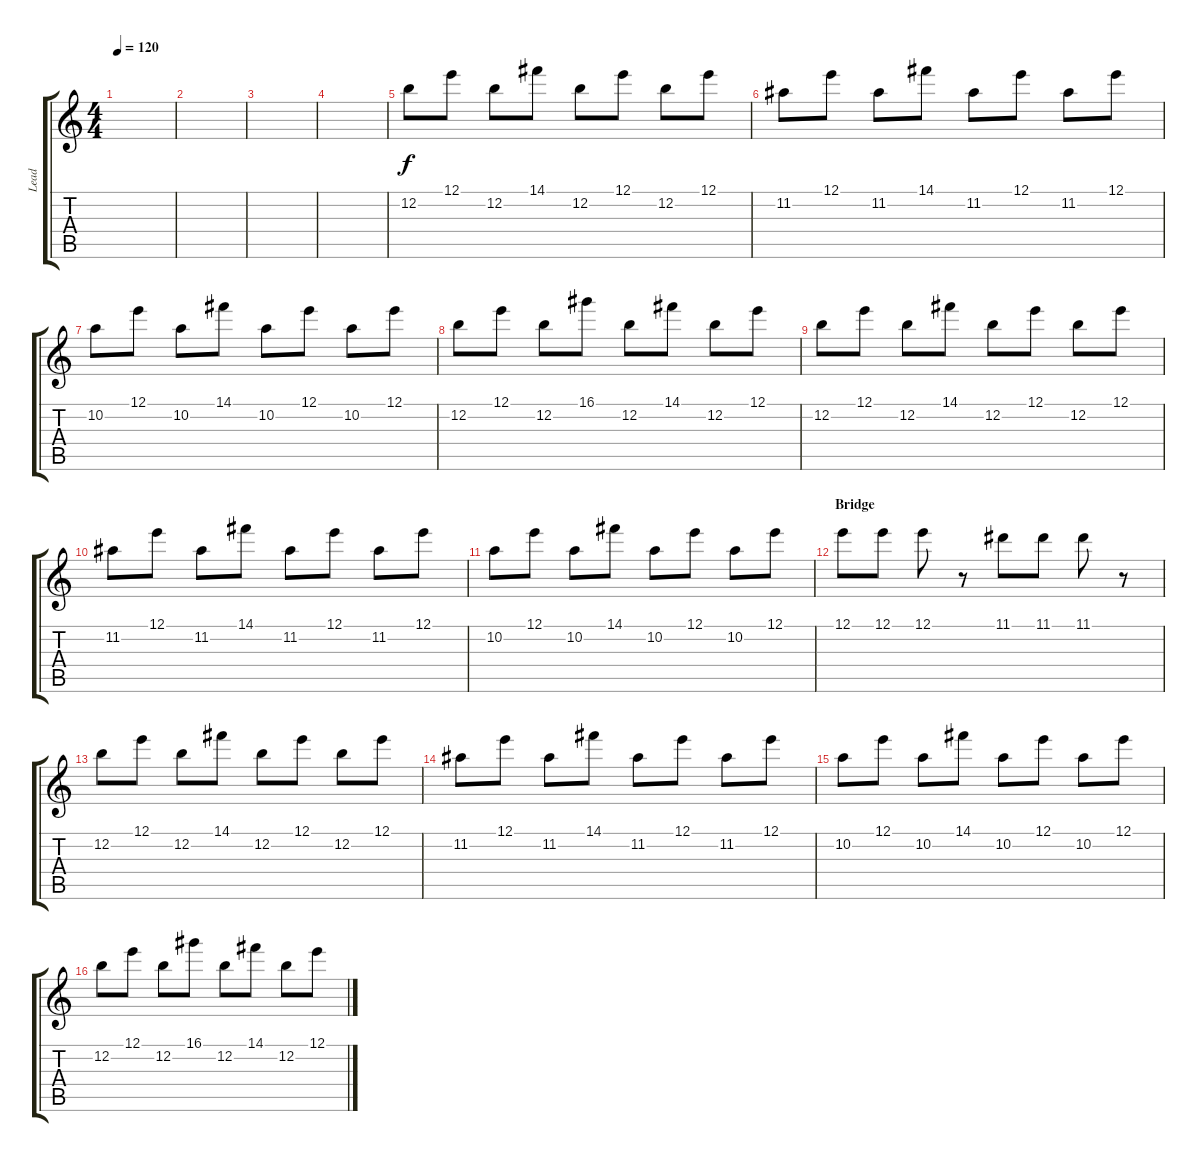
\track ("Lead" "Lead") {instrument distortionguitar}
\staff {score tabs}
\tuning (E4 B3 G3 D3 A2 E2) {hide}
\ts (4 4)
\tempo 120
\clef g2
\ks c
|
|
|
|
12.2.8 12.1.8 12.2.8 14.1.8 12.2.8 12.1.8 12.2.8 12.1.8 |
11.2.8 12.1.8 11.2.8 14.1.8 11.2.8 12.1.8 11.2.8 12.1.8 |
10.2.8 12.1.8 10.2.8 14.1.8 10.2.8 12.1.8 10.2.8 12.1.8 |
12.2.8 12.1.8 12.2.8 16.1.8 12.2.8 14.1.8 12.2.8 12.1.8 |
12.2.8 12.1.8 12.2.8 14.1.8 12.2.8 12.1.8 12.2.8 12.1.8 |
11.2.8 12.1.8 11.2.8 14.1.8 11.2.8 12.1.8 11.2.8 12.1.8 |
10.2.8 12.1.8 10.2.8 14.1.8 10.2.8 12.1.8 10.2.8 12.1.8 |
\section ("" "Bridge")
12.1.8 12.1.8 12.1.8 r.8 11.1.8 11.1.8 11.1.8 r.8 |
12.2.8 12.1.8 12.2.8 14.1.8 12.2.8 12.1.8 12.2.8 12.1.8 |
11.2.8 12.1.8 11.2.8 14.1.8 11.2.8 12.1.8 11.2.8 12.1.8 |
10.2.8 12.1.8 10.2.8 14.1.8 10.2.8 12.1.8 10.2.8 12.1.8 |
12.2.8 12.1.8 12.2.8 16.1.8 12.2.8 14.1.8 12.2.8 12.1.8
